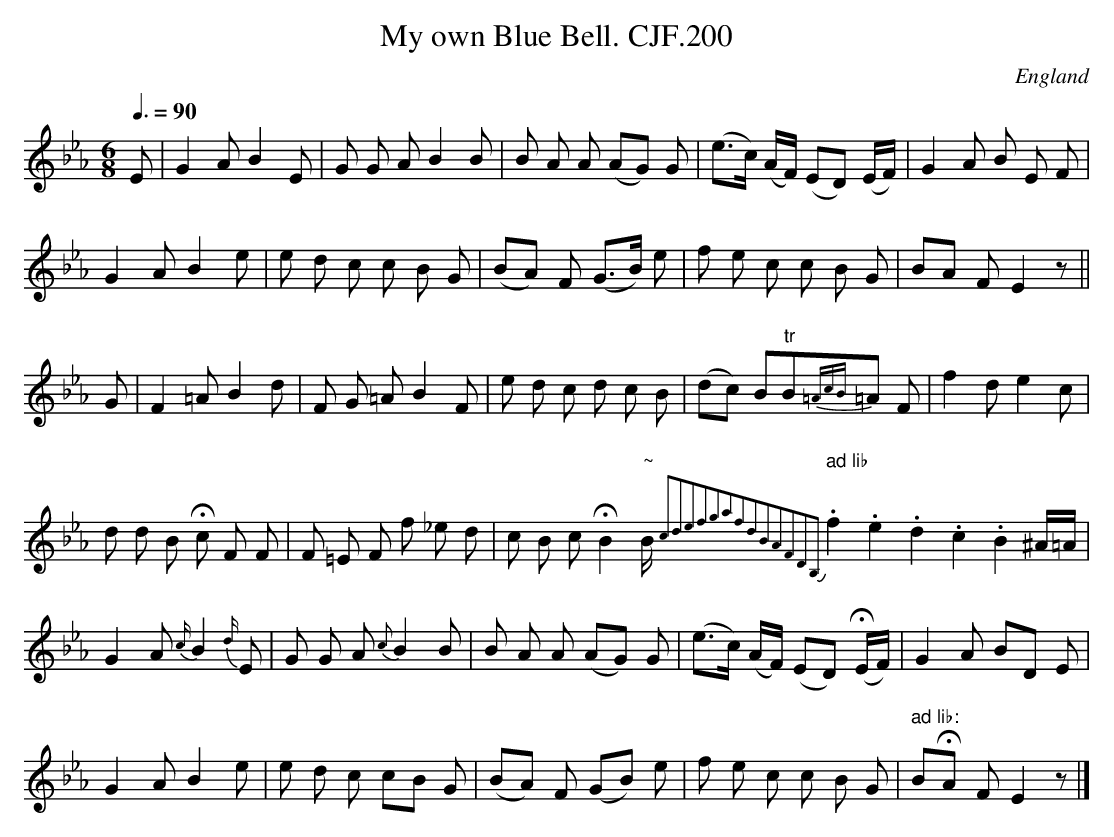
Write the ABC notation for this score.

X:1
T:My own Blue Bell. CJF.200
O:England
M:6/8
L:1/8
Q:3/8=90
K:Eb major
E|G2AB2E|G G AB2B|B A A (AG) G|\
(e>c) (A/F/) (ED) (E/F/)|G2A B E F|!
G2AB2e|e d c c B G|(BA) F (G>B) e|\
f e c c B G|BA FE2z||!
G|F2=AB2d|F G =AB2F|e d c d c B|\
(dc) B"tr"B{=AcB}h=A F|f2de2c|!
d d B Hc F F|F =E F f _e d|\
c B cHB2"~"B/ " ad lib"{c2d2e2f2g2a2f2d2B2A2F2D2B,2\
.f2.e2.d2.c2.B2} ^A/=A/|!
G2A{c/}B2{d/}E|G G A{c}B2B|B A A (AG) G|\
(e>c) (A/F/) (ED) H(E/F/)|G2A BD E|!
G2AB2e|e d c cB G|(BA) F (GB) e|\
f e c c B G|" ad lib:"BHA FE2z|]
